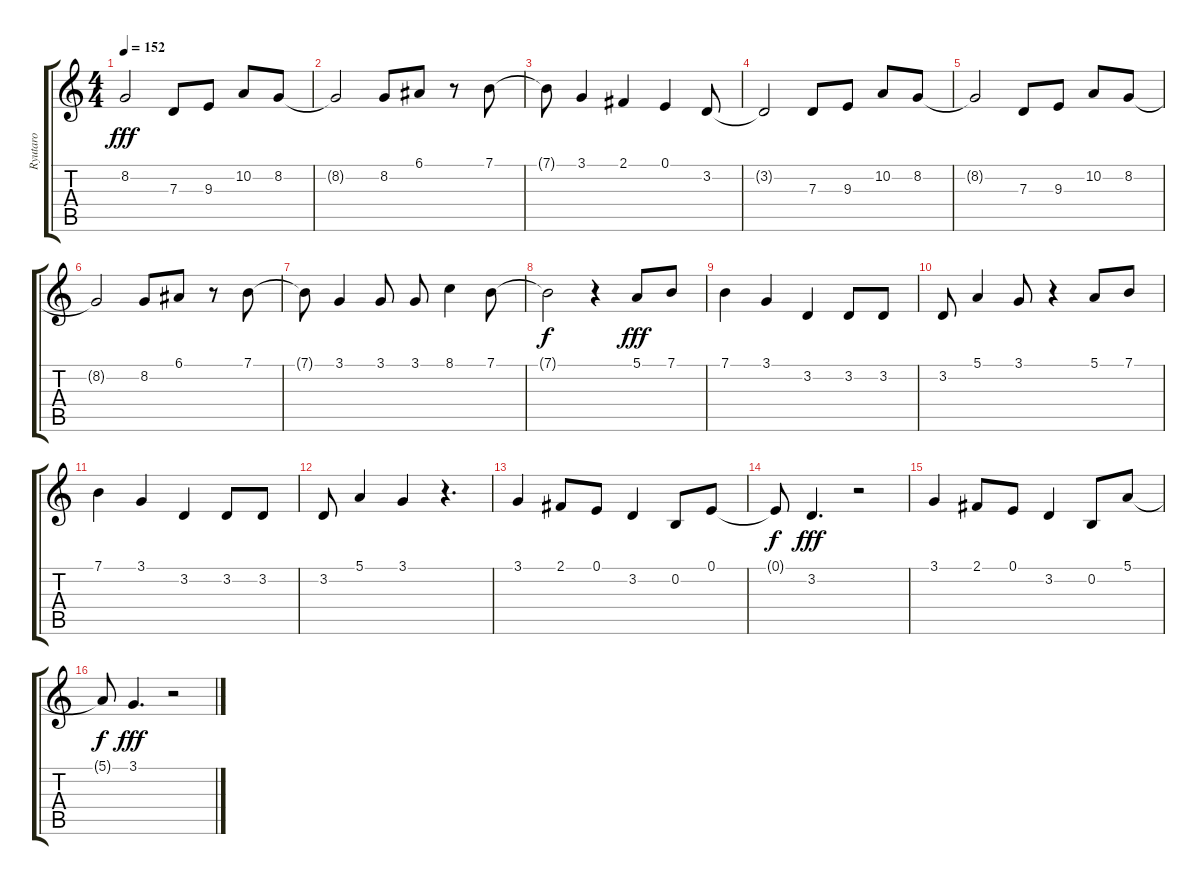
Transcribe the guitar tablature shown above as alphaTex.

\track ("Ryutaro" "Ryutaro") {instrument voiceoohs}
\staff {score tabs}
\tuning (E4 B3 G3 D3 A2 E2) {hide}
\ts (4 4)
\tempo 152
\clef g2
\ks c
8.2{t}.2{dy fff} 7.3.8 9.3.8 10.2.8 8.2.8 |
8.2{t}.2 8.2.8 6.1.8 r.8 7.1.8 |
7.1{t}.8 3.1.4 2.1.4 0.1.4 3.2.8 |
3.2{t}.2 7.3.8 9.3.8 10.2.8 8.2.8 |
8.2{t}.2 7.3.8 9.3.8 10.2.8 8.2.8 |
8.2{t}.2 8.2.8 6.1.8 r.8 7.1.8 |
7.1{t}.8 3.1.4 3.1.8 3.1.8 8.1.4 7.1.8 |
7.1{t}.2{dy f} r.4 5.1.8{dy fff} 7.1.8 |
7.1.4 3.1.4 3.2.4 3.2.8 3.2.8 |
3.2.8 5.1.4 3.1.8 r.4 5.1.8 7.1.8 |
7.1.4 3.1.4 3.2.4 3.2.8 3.2.8 |
3.2.8 5.1.4 3.1.4 r.4{d} |
3.1.4 2.1.8 0.1.8 3.2.4 0.2.8 0.1.8 |
0.1{t}.8{dy f} 3.2.4{d dy fff} r.2 |
3.1.4 2.1.8 0.1.8 3.2.4 0.2.8 5.1.8 |
5.1{t}.8{dy f} 3.1.4{d dy fff} r.2
